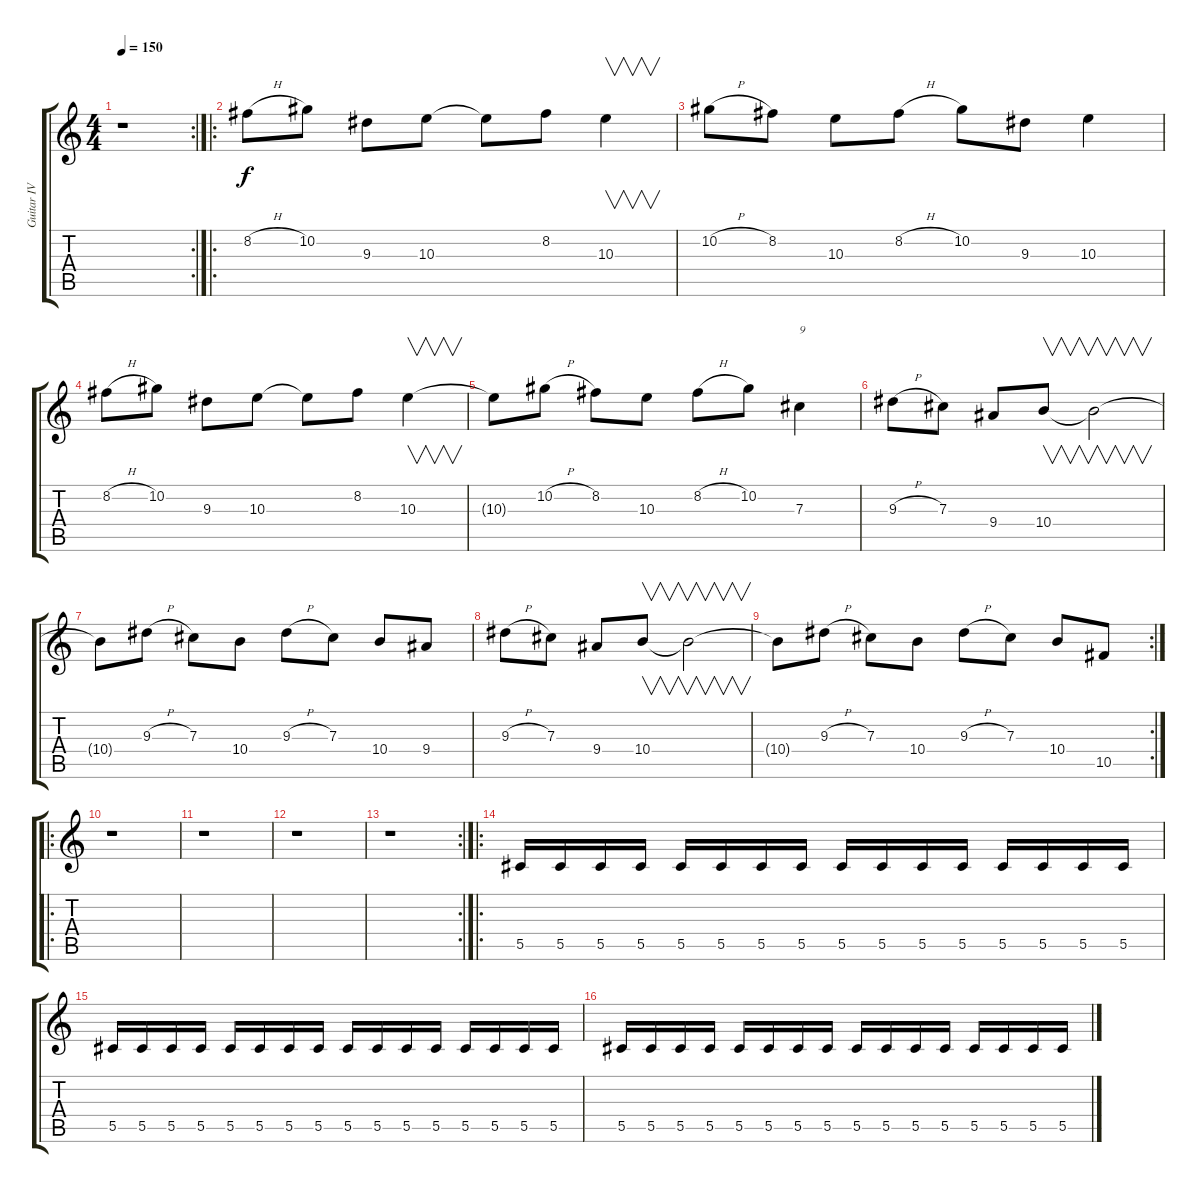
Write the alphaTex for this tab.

\track ("Guitar IV" "Guitar IV") {instrument distortionguitar}
\staff {score tabs}
\tuning (Eb4 Bb3 Gb3 Db3 Ab2 Eb2) {hide}
\rc 2
\ts (4 4)
\tempo 150
\clef g2
\ks c
r.1{dy f} |
\ro
8.2{h}.8 10.2.8 9.3.8 10.3.8 10.3{t}.8 8.2.8 10.3.4{v} |
10.2{h}.8 8.2.8 10.3.8 8.2{h}.8 10.2.8 9.3.8 10.3.4 |
8.2{h}.8 10.2.8 9.3.8 10.3.8 10.3{t}.8 8.2.8 10.3.4{v} |
10.3{t}.8 10.2{h}.8 8.2.8 10.3.8 8.2{h}.8 10.2.8 7.3.4{txt "9"} |
9.3{h}.8 7.3.8 9.4.8 10.4.8{v} 10.4{t}.2{v} |
10.4{t}.8 9.3{h}.8 7.3.8 10.4.8 9.3{h}.8 7.3.8 10.4.8 9.4.8 |
9.3{h}.8 7.3.8 9.4.8 10.4.8{v} 10.4{t}.2{v} |
\rc 2
10.4{t}.8 9.3{h}.8 7.3.8 10.4.8 9.3{h}.8 7.3.8 10.4.8 10.5.8 |
\ro
r.1 |
r.1 |
r.1 |
\rc 2
r.1 |
\ro
5.5.16 5.5.16 5.5.16 5.5.16 5.5.16 5.5.16 5.5.16 5.5.16 5.5.16 5.5.16 5.5.16 5.5.16 5.5.16 5.5.16 5.5.16 5.5.16 |
5.5.16 5.5.16 5.5.16 5.5.16 5.5.16 5.5.16 5.5.16 5.5.16 5.5.16 5.5.16 5.5.16 5.5.16 5.5.16 5.5.16 5.5.16 5.5.16 |
5.5.16 5.5.16 5.5.16 5.5.16 5.5.16 5.5.16 5.5.16 5.5.16 5.5.16 5.5.16 5.5.16 5.5.16 5.5.16 5.5.16 5.5.16 5.5.16
